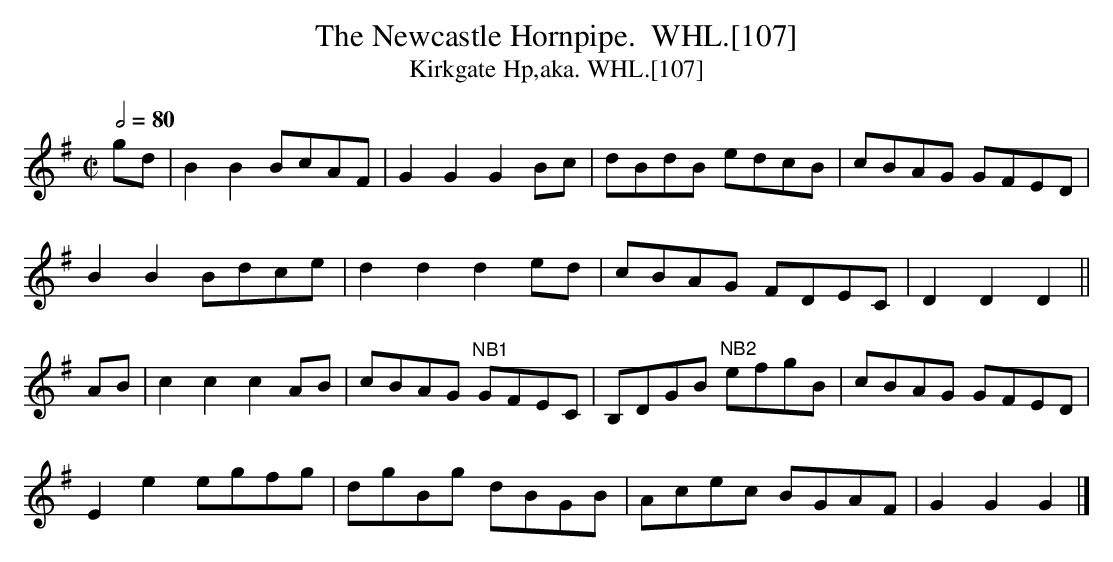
X:1
T:Newcastle Hornpipe.  WHL.[107], The
T:Kirkgate Hp,aka. WHL.[107]
M:C|
L:1/8
Q:1/2=80
K:G
gd|B2B2 BcAF|G2G2G2 Bc|dBdB edcB |cBAG GFED|
B2B2 Bdce|d2d2d2 ed|cBAG FDEC|D2D2D2||
AB|c2c2c2 AB|cBAG "^NB1"GFEC|B,DGB "^NB2"efgB|cBAG GFED|
E2e2 egfg|dgBg dBGB|Acec BGAF|G2G2G2 |]
